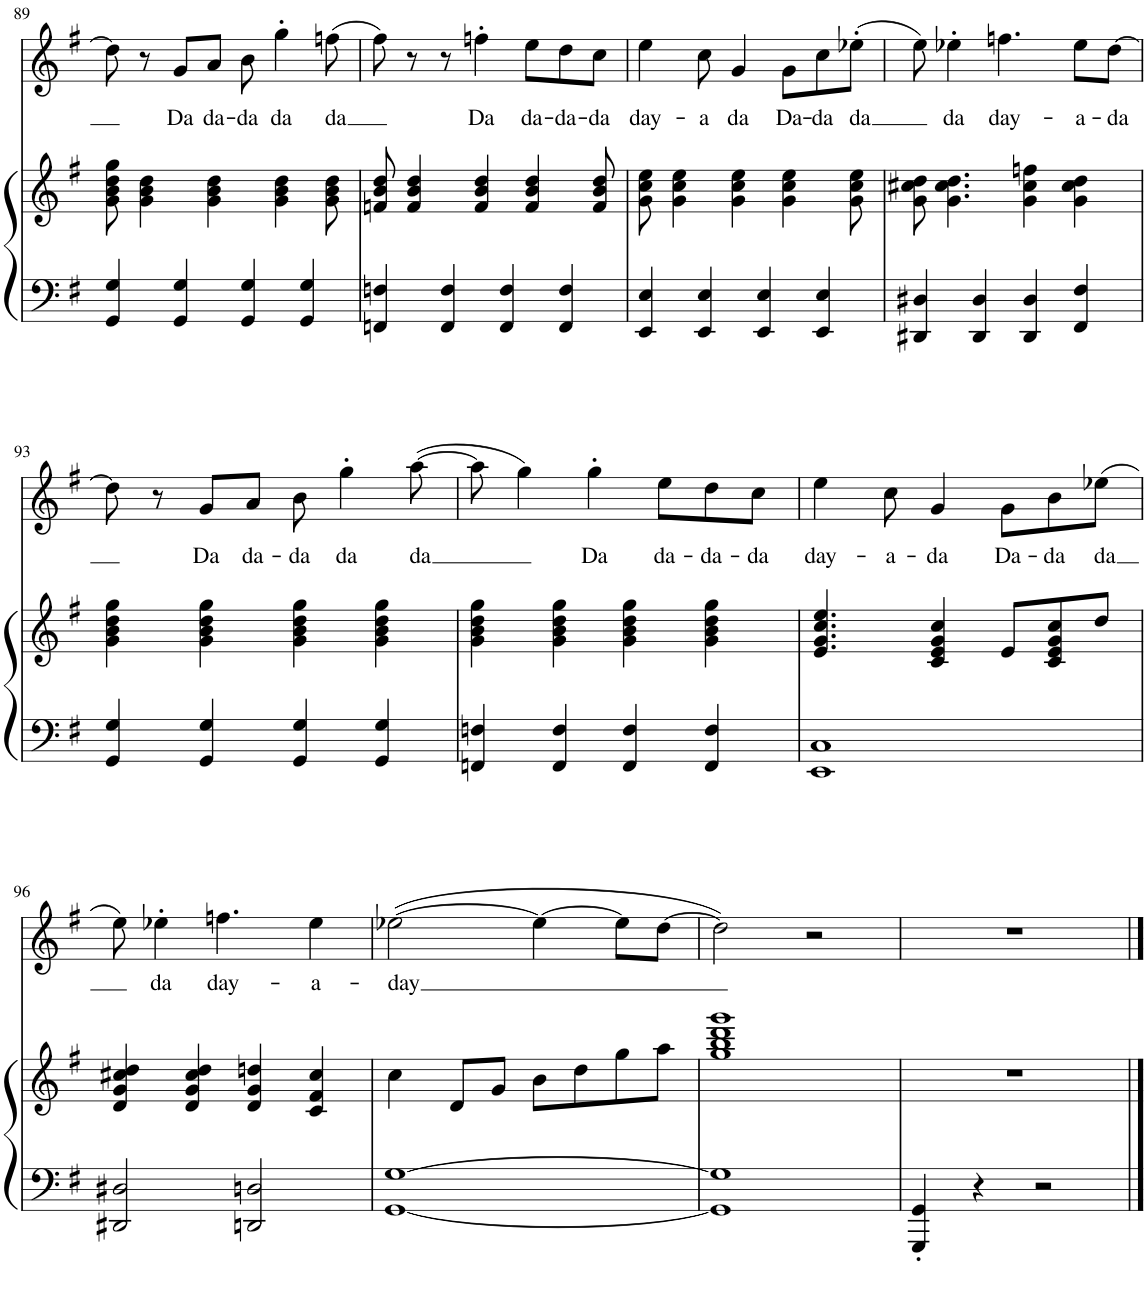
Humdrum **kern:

**kern	**kern	**kern	**text
*part2	*part2	*part1	*part1
*staff3	*staff2	*staff1	*staff1
*I"Piano	*	*I"Voice	*
*I'Pno	*	*	*
!!LO:PB:g=z
*clefF4	*clefG2	*clefG2	*
*k[f#]	*k[f#]	*k[f#]	*
*M4/4	*M4/4	*M4/4	*
=89	=89	=89	=89
4GG/ 4G/	8g\ 8b\ 8dd\ 8gg\	8dd\]	.
.	4g\ 4b\ 4dd\	8r	.
!	!	!	!LO:LY:b
4GG/ 4G/	.	8g/L	Da
!	!	!	!LO:LY:b
.	4g\ 4b\ 4dd\	8a/J	da-
!	!	!	!LO:LY:b
4GG/ 4G/	.	8b\	-da
!	!	!	!LO:LY:b
.	4g\ 4b\ 4dd\	4gg'\	da
4GG/ 4G/	.	.	.
!	!	!	!LO:LY:b
.	8g\ 8b\ 8dd\	(8ffn\	da
=90	=90	=90	=90
4FFn/ 4Fn/	8fn/ 8b/ 8dd/	8ff#\)	.
.	4f/ 4b/ 4dd/	8r	.
4FF/ 4F/	.	8r	.
!	!	!	!LO:LY:b
.	4f/ 4b/ 4dd/	4ffn'\	Da
4FF/ 4F/	.	.	.
!	!	!	!LO:LY:b
.	4f/ 4b/ 4dd/	8ee\L	da-
!	!	!	!LO:LY:b
4FF/ 4F/	.	8dd\	-da-
!	!	!	!LO:LY:b
.	8f/ 8b/ 8dd/	8cc\J	-da
=91	=91	=91	=91
!	!	!	!LO:LY:b
4EE/ 4E/	8g\ 8cc\ 8ee\	4ee\	day-
.	4g\ 4cc\ 4ee\	.	.
!	!	!	!LO:LY:b
4EE/ 4E/	.	8cc\	-a
!	!	!	!LO:LY:b
.	4g\ 4cc\ 4ee\	4g/	da
4EE/ 4E/	.	.	.
!	!	!	!LO:LY:b
.	4g\ 4cc\ 4ee\	8g\L	Da-
!	!	!	!LO:LY:b
4EE/ 4E/	.	8cc\	-da
!	!	!	!LO:LY:b
.	8g\ 8cc\ 8ee\	(8ee-X'\J	da
=92	=92	=92	=92
4DD#X/ 4D#X/	8g\ 8cc#X\ 8dd\	8ee\)	.
!	!	!	!LO:LY:b
.	4.g\ 4.cc#\ 4.dd\	4ee-X'\	da
4DD#/ 4D#/	.	.	.
!	!	!	!LO:LY:b
.	.	4.ffn\	day-
4DD#/ 4D#/	4g\ 4cc#\ 4ffn\	.	.
!	!	!	!LO:LY:b
4FF#/ 4F#/	4g\ 4cc#\ 4dd\	8ee-\L	-a-
!	!	!	!LO:LY:b
.	.	[8dd\J	-da
!!LO:LB:g=z
=93	=93	=93	=93
4GG/ 4G/	4g\ 4b\ 4dd\ 4gg\	8dd\]	.
.	.	8r	.
!	!	!	!LO:LY:b
4GG/ 4G/	4g\ 4b\ 4dd\ 4gg\	8g/L	Da
!	!	!	!LO:LY:b
.	.	8a/J	da-
!	!	!	!LO:LY:b
4GG/ 4G/	4g\ 4b\ 4dd\ 4gg\	8b\	-da
!	!	!	!LO:LY:b
.	.	4gg'\	da
4GG/ 4G/	4g\ 4b\ 4dd\ 4gg\	.	.
!	!	!	!LO:LY:b
.	.	([8aa\	da
=94	=94	=94	=94
4FFn/ 4Fn/	4g\ 4b\ 4dd\ 4gg\	8aa\]	.
.	.	4gg\)	.
4FF/ 4F/	4g\ 4b\ 4dd\ 4gg\	.	.
!	!	!	!LO:LY:b
.	.	4gg'\	Da
4FF/ 4F/	4g\ 4b\ 4dd\ 4gg\	.	.
!	!	!	!LO:LY:b
.	.	8ee\L	da-
!	!	!	!LO:LY:b
4FF/ 4F/	4g\ 4b\ 4dd\ 4gg\	8dd\	-da-
!	!	!	!LO:LY:b
.	.	8cc\J	-da
=95	=95	=95	=95
!	!	!	!LO:LY:b
1EE 1C	4.e/ 4.g/ 4.cc/ 4.ee/	4ee\	day-
!	!	!	!LO:LY:b
.	.	8cc\	-a-
!	!	!	!LO:LY:b
.	4c/ 4e/ 4g/ 4cc/	4g/	-da
!	!	!	!LO:LY:b
.	8e/L	8g\L	Da-
!	!	!	!LO:LY:b
.	8c/ 8e/ 8g/ 8cc/	8b\	-da
!	!	!	!LO:LY:b
.	8dd/J	(8ee-X\J	da
!!LO:LB:g=z
=96	=96	=96	=96
2DD#X/ 2D#X/	4d/ 4g/ 4cc#X/ 4dd/	8ee\)	.
!	!	!	!LO:LY:b
.	.	4ee-X'\	da
.	4d/ 4g/ 4cc#/ 4dd/	.	.
!	!	!	!LO:LY:b
.	.	4.ffn\	day-
2DDn/ 2Dn/	4d/ 4g/ 4ddn/	.	.
!	!	!	!LO:LY:b
.	4c/ 4f#/ 4cc#/	4ee-\	-a-
=97	=97	=97	=97
!	!	!	!LO:LY:b
[1GG [1G	4cc\	([2ee-X\	-day
.	8d/L	.	.
.	8g/J	.	.
.	8b\L	4ee-\_	.
.	8dd\	.	.
.	8gg\	8ee-\L]	.
.	8aa\J	[8dd\J	.
=98	=98	=98	=98
1GG] 1G]	1gg 1bb 1ddd 1ggg	2dd\])	.
.	.	2r	.
=99	=99	=99	=99
4GGG/' 4GG/'	1r	1r	.
4r	.	.	.
2r	.	.	.
==	==	==	==
*-	*-	*-	*-
